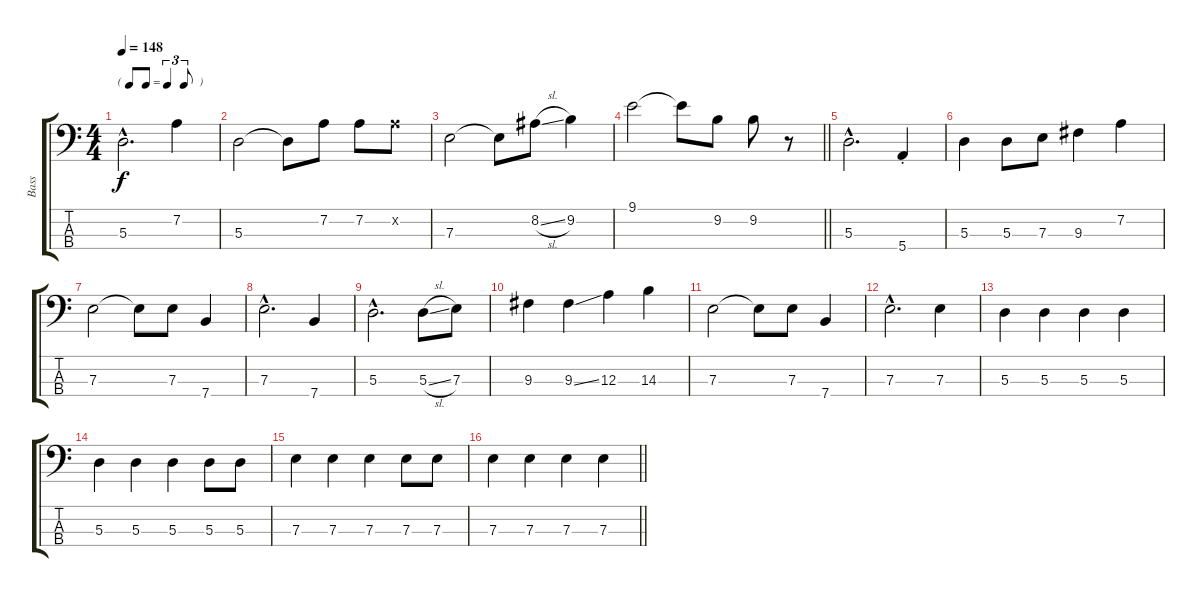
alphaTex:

\track ("Bass" "Bass") {instrument electricbassfinger}
\staff {score tabs}
\tuning (G2 D2 A1 E1) {hide}
\ts (4 4)
\tf triplet8th
\tempo 148
\clef f4
\ks c
5.3{hac}.2{d dy f} 7.2.4 |
5.3.2 5.3{t}.8 7.2.8 7.2.8 7.2{x}.8 |
7.3.2 7.3{t}.8 8.2{sl}.8 9.2.4 |
\barLineRight lightlight
9.1.2 9.1{t}.8 9.2.8 9.2.8 r.8 |
5.3{hac}.2{d} 5.4{st}.4 |
5.3.4 5.3.8 7.3.8 9.3.4 7.2.4 |
7.3.2 7.3{t}.8 7.3.8 7.4.4 |
7.3{hac}.2{d} 7.4.4 |
5.3{hac}.2{d} 5.3{sl}.8 7.3.8 |
9.3.4 9.3{ss}.4 12.3.4 14.3.4 |
7.3.2 7.3{t}.8 7.3.8 7.4.4 |
7.3{hac}.2{d} 7.3.4 |
5.3.4 5.3.4 5.3.4 5.3.4 |
5.3.4 5.3.4 5.3.4 5.3.8 5.3.8 |
7.3.4 7.3.4 7.3.4 7.3.8 7.3.8 |
\barLineRight lightlight
7.3.4 7.3.4 7.3.4 7.3.4
